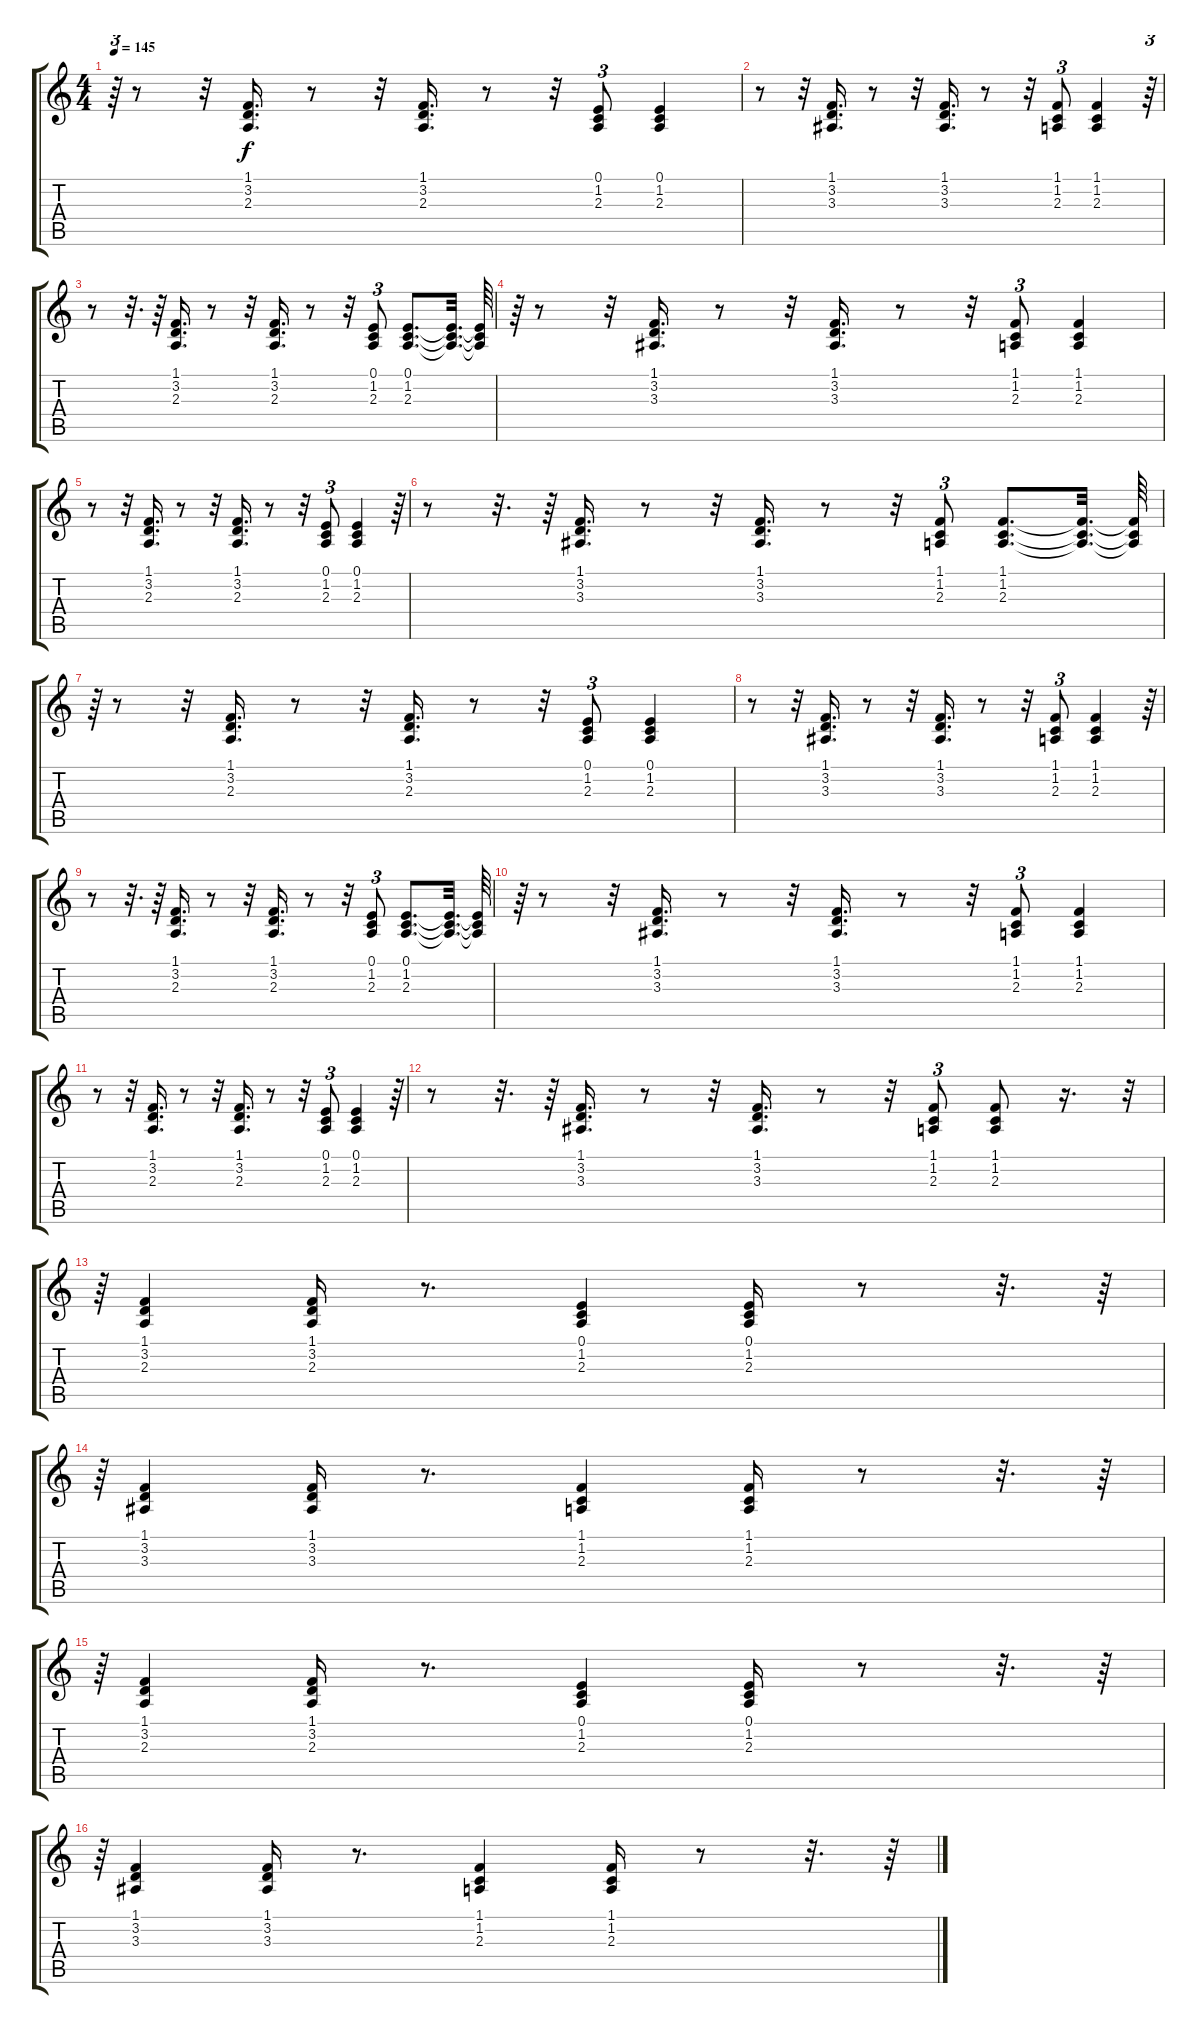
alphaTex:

\track "" {instrument acousticgrandpiano}
\staff {score tabs}
\tuning (E4 B3 G3 D3 A2 E2) {hide}
\ts (4 4)
\tempo 145
\clef g2
\ks c
r.64{tu (3 2) dy f} r.8 r.32 (1.1 3.2 2.3).16{d} r.8 r.32 (1.1 3.2 2.3).16{d} r.8 r.32 (0.1 1.2 2.3).8{tu (3 2)} (0.1 1.2 2.3).4 |
r.8 r.32 (1.1 3.2 3.3).16{d} r.8 r.32 (1.1 3.2 3.3).16{d} r.8 r.32 (1.1 1.2 2.3).8{tu (3 2)} (1.1 1.2 2.3).4 r.64{tu (3 2)} |
r.8 r.32{d} r.64 (1.1 3.2 2.3).16{d} r.8 r.32 (1.1 3.2 2.3).16{d} r.8 r.32 (0.1 1.2 2.3).8{tu (3 2)} (0.1 1.2 2.3).8{d} (0.1{t} 1.2{t} 2.3{t}).32{d} (0.1{t} 1.2{t} 2.3{t}).64 |
r.64{tu (3 2)} r.8 r.32 (1.1 3.2 3.3).16{d} r.8 r.32 (1.1 3.2 3.3).16{d} r.8 r.32 (1.1 1.2 2.3).8{tu (3 2)} (1.1 1.2 2.3).4 |
r.8 r.32 (1.1 3.2 2.3).16{d} r.8 r.32 (1.1 3.2 2.3).16{d} r.8 r.32 (0.1 1.2 2.3).8{tu (3 2)} (0.1 1.2 2.3).4 r.64{tu (3 2)} |
r.8 r.32{d} r.64 (1.1 3.2 3.3).16{d} r.8 r.32 (1.1 3.2 3.3).16{d} r.8 r.32 (1.1 1.2 2.3).8{tu (3 2)} (1.1 1.2 2.3).8{d} (1.1{t} 1.2{t} 2.3{t}).32{d} (1.1{t} 1.2{t} 2.3{t}).64 |
r.64{tu (3 2)} r.8 r.32 (1.1 3.2 2.3).16{d} r.8 r.32 (1.1 3.2 2.3).16{d} r.8 r.32 (0.1 1.2 2.3).8{tu (3 2)} (0.1 1.2 2.3).4 |
r.8 r.32 (1.1 3.2 3.3).16{d} r.8 r.32 (1.1 3.2 3.3).16{d} r.8 r.32 (1.1 1.2 2.3).8{tu (3 2)} (1.1 1.2 2.3).4 r.64{tu (3 2)} |
r.8 r.32{d} r.64 (1.1 3.2 2.3).16{d} r.8 r.32 (1.1 3.2 2.3).16{d} r.8 r.32 (0.1 1.2 2.3).8{tu (3 2)} (0.1 1.2 2.3).8{d} (0.1{t} 1.2{t} 2.3{t}).32{d} (0.1{t} 1.2{t} 2.3{t}).64 |
r.64{tu (3 2)} r.8 r.32 (1.1 3.2 3.3).16{d} r.8 r.32 (1.1 3.2 3.3).16{d} r.8 r.32 (1.1 1.2 2.3).8{tu (3 2)} (1.1 1.2 2.3).4 |
r.8 r.32 (1.1 3.2 2.3).16{d} r.8 r.32 (1.1 3.2 2.3).16{d} r.8 r.32 (0.1 1.2 2.3).8{tu (3 2)} (0.1 1.2 2.3).4 r.64{tu (3 2)} |
r.8 r.32{d} r.64 (1.1 3.2 3.3).16{d} r.8 r.32 (1.1 3.2 3.3).16{d} r.8 r.32 (1.1 1.2 2.3).8{tu (3 2)} (1.1 1.2 2.3).8 r.16{d} r.32{tu (3 2)} |
r.64{tu (3 2)} (1.1 3.2 2.3).4 (1.1 3.2 2.3).16 r.8{d} (0.1 1.2 2.3).4 (0.1 1.2 2.3).16 r.8 r.32{d} r.64 |
r.64{tu (3 2)} (1.1 3.2 3.3).4 (1.1 3.2 3.3).16 r.8{d} (1.1 1.2 2.3).4 (1.1 1.2 2.3).16 r.8 r.32{d} r.64 |
r.64{tu (3 2)} (1.1 3.2 2.3).4 (1.1 3.2 2.3).16 r.8{d} (0.1 1.2 2.3).4 (0.1 1.2 2.3).16 r.8 r.32{d} r.64 |
r.64{tu (3 2)} (1.1 3.2 3.3).4 (1.1 3.2 3.3).16 r.8{d} (1.1 1.2 2.3).4 (1.1 1.2 2.3).16 r.8 r.32{d} r.64
